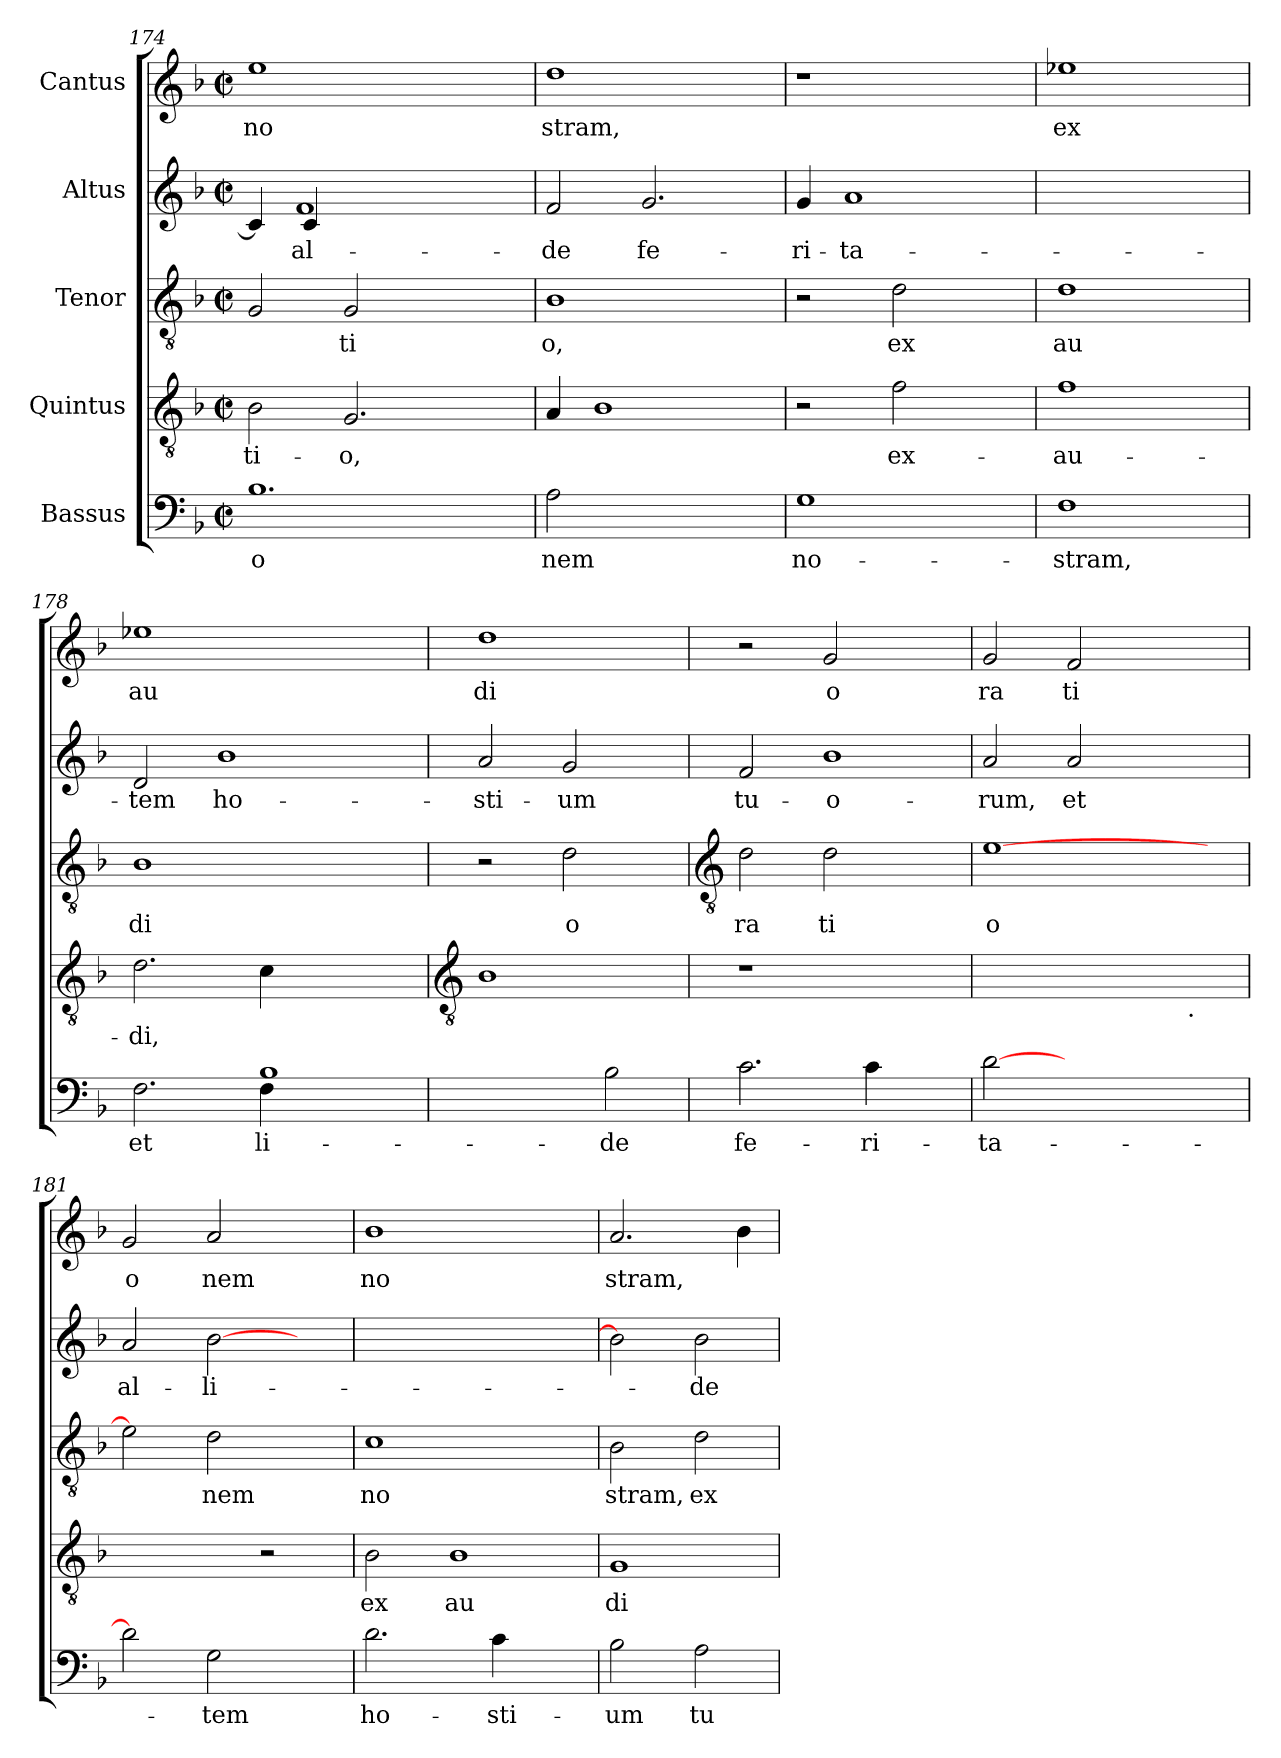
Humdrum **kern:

**kern	**text	**kern	**text	**kern	**text	**kern	**text	**kern	**text
*part5	*part5	*part4	*part4	*part3	*part3	*part2	*part2	*part1	*part1
*staff5	*staff5	*staff4	*staff4	*staff3	*staff3	*staff2	*staff2	*staff1	*staff1
*I"Bassus	*	*I"Quintus	*	*I"Tenor	*	*I"Altus	*	*I"Cantus	*
*clefF4	*	*clefGv2	*	*clefGv2	*	*clefG2	*	*clefG2	*
*k[b-]	*	*k[b-]	*	*k[b-]	*	*k[b-]	*	*k[b-]	*
*F:	*	*F:	*	*F:	*	*F:	*	*F:	*
*M2/2	*	*M2/2	*	*M2/2	*	*M2/2	*	*M2/2	*
*met(c|)	*	*met(c|)	*	*met(c|)	*	*met(c|)	*	*met(c|)	*
=174A	=174A	=174A	=174A	=174A	=174A	=174A	=174A	=174A	=174A
!	!LO:LY:b	!	!LO:LY:b	!	!	!	!	!	!LO:LY:b
*	*	*	*	*	*	*^	*	*	*
1.B-	o	2B-\	-ti-	2G/	.	4c/]	4ryy	.	1ee	no
!	!	!	!	!	!	!	!	!LO:LY:b	!	!
!	!	!	!	!	!	!	!	!LO:LY:b	!	!
.	.	.	.	.	.	1f/	4c/	-al-	.	.
!	!	!	!LO:LY:b	!	!LO:LY:b	!	!	!	!	!
.	.	2.G/	-o,	2G/	ti	.	4ryy	.	.	.
.	.	.	.	.	.	.	4ryy	.	.	.
.	.	.	.	2ryy	.	.	4ryy	.	2ryy	.
.	.	4ryy	.	.	.	4ryy	4ryy	.	.	.
=175A	=175A	=175A	=175A	=175A	=175A	=175A	=175A	=175A	=175A	=175A
!	!LO:LY:b	!	!	!	!LO:LY:b	!	!	!LO:LY:b	!	!LO:LY:b
2A\	nem	4A/	.	1B-	o,	2f/	4ryy	-de	1dd	stram,
.	.	1B-	.	.	.	.	4ryy	.	.	.
!	!	!	!	!	!	!	!	!LO:LY:b	!	!
2.ryy	.	.	.	.	.	2.g/	4ryy	fe-	.	.
.	.	.	.	.	.	.	4ryy	.	.	.
.	.	.	.	4ryy	.	.	4ryy	.	4ryy	.
!!LO:LB:g=z
=176A	=176A	=176A	=176A	=176A	=176A	=176A	=176A	=176A	=176A	=176A
!	!LO:LY:b	!	!	!	!	!	!	!LO:LY:b	!	!
*^	*	*	*	*	*	*	*	*	*	*
1G/	4ryy	no-	2r	.	2r	.	4g/	4ryy	-ri-	1r	.
!	!	!	!	!	!	!	!	!	!LO:LY:b	!	!
.	4ryy	.	.	.	.	.	1a/	4ryy	-ta-	.	.
!	!	!	!	!LO:LY:b	!	!LO:LY:b	!	!	!	!	!
.	4ryy	.	2f\	ex-	2d\	ex	.	4ryy	.	.	.
.	4ryy	.	.	.	.	.	.	4ryy	.	.	.
4ryy	4ryy	.	4ryy	.	4ryy	.	.	4ryy	.	4ryy	.
=177	=177	=177	=177	=177	=177	=177	=177	=177	=177	=177	=177
!	!	!LO:LY:b	!	!LO:LY:b	!	!LO:LY:b	!	!	!	!	!LO:LY:b
*	*	*	*	*	*	*	*v	*v	*	*	*
1F/	4ryy	-stram,	1f	-au-	1d	au	4ryy	.	1ee-X	ex
.	4ryy	.	.	.	.	.	4ryy	.	.	.
.	4ryy	.	.	.	.	.	4ryy	.	.	.
.	4ryy	.	.	.	.	.	4ryy	.	.	.
!!LO:LB:g=z
=178	=178	=178	=178	=178	=178	=178	=178	=178	=178	=178
!	!	!LO:LY:b	!	!LO:LY:b	!	!LO:LY:b	!	!LO:LY:b	!	!LO:LY:b
*	*	*	*	*	*	*	*^	*	*	*
2.F\	4ryy	et	2.d\	-di,	1B-	di	2d/	4ryy	-tem	1ee-X	au
.	4ryy	.	.	.	.	.	.	4ryy	.	.	.
!	!	!	!	!	!	!	!	!	!LO:LY:b	!	!
.	4ryy	.	.	.	.	.	1b-/	4ryy	ho-	.	.
!	!	!LO:LY:b	!	!	!	!	!	!	!	!	!
!	!	!LO:LY:b	!	!	!	!	!	!	!	!	!
4F\	1B-\	-li-	4c\	.	.	.	.	4ryy	.	.	.
2.ryy	.	.	2.ryy	.	2.ryy	.	.	4ryy	.	2.ryy	.
.	.	.	.	.	.	.	.	2ryy	.	.	.
.	.	.	.	.	.	.	4ryy	.	.	.	.
!!LO:LB:g=z
=179	=179	=179	=179	=179	=179	=179	=179	=179	=179	=179	=179
*	*	*	*clefGv2	*	*	*	*	*	*	*	*
!	!	!	!	!	!	!	!	!	!LO:LY:b	!	!LO:LY:b
4ryy	4ryy	.	1B-	.	2r	.	2a/	4ryy	-sti-	1dd	di
4ryy	4ryy	.	.	.	.	.	.	4ryy	.	.	.
!	!	!	!	!	!	!LO:LY:b	!	!	!LO:LY:b	!	!
4ryy	4ryy	.	.	.	2d\	o	2g/	4ryy	-um	.	.
!	!	!LO:LY:b	!	!	!	!	!	!	!	!	!
2B-\	4ryy	-de	.	.	.	.	.	4ryy	.	.	.
.	4ryy	.	4ryy	.	4ryy	.	4ryy	4ryy	.	4ryy	.
!!LO:LB:g=z
=179A	=179A	=179A	=179A	=179A	=179A	=179A	=179A	=179A	=179A	=179A	=179A
*	*	*	*	*	*clefGv2	*	*	*	*	*	*
!	!	!LO:LY:b	!	!	!	!LO:LY:b	!	!	!LO:LY:b	!	!
2.c\	4ryy	fe-	1r	.	2d\	ra	2f/	4ryy	tu-	2r	.
.	4ryy	.	.	.	.	.	.	4ryy	.	.	.
!	!	!	!	!	!	!LO:LY:b	!	!	!LO:LY:b	!	!LO:LY:b
.	4ryy	.	.	.	2d\	ti	1b-/	4ryy	-o-	2g/	o
!	!	!LO:LY:b	!	!	!	!	!	!	!	!	!
4c\	4ryy	-ri-	.	.	.	.	.	4ryy	.	.	.
2ryy	2ryy	.	2ryy	.	2ryy	.	.	2ryy	.	2ryy	.
=180A	=180A	=180A	=180A	=180A	=180A	=180A	=180A	=180A	=180A	=180A	=180A
!	!	!LO:LY:b	!	!	!	!LO:LY:b	!	!	!LO:LY:b	!	!LO:LY:b
[2d\	2ryy	-ta-	4ryy	.	[1e	o	2a/	4ryy	-rum,	2g/	ra
.	.	.	4ryy	.	.	.	.	4ryy	.	.	.
!	!	!	!	!	!	!	!	!	!LO:LY:b	!	!LO:LY:b
2ryy	8..ryy	.	4ryy	.	.	.	2a/	4ryy	et	2f/	ti
.	2ryy	.	.	.	.	.	.	.	.	.	.
.	.	.	32ryy	.	.	.	.	4ryy	.	.	.
.	.	.	32ryy	.	.	.	.	.	.	.	.
.	.	.	32ryy	.	.	.	.	.	.	.	.
.	.	.	32ryy	.	.	.	.	.	.	.	.
.	.	.	32ryy	.	.	.	.	.	.	.	.
.	.	.	32ryy	.	.	.	.	.	.	.	.
!	!	!	!LO:TX:b:t=.	!	!	!	!	!	!	!	!
.	.	.	32ryy	.	.	.	.	.	.	.	.
.	.	.	4ryy	.	.	.	.	.	.	.	.
8..ryy	.	.	.	.	8..ryy	.	8..ryy	8..ryy	.	8..ryy	.
!!LO:LB:g=z
=181A	=181A	=181A	=181A	=181A	=181A	=181A	=181A	=181A	=181A	=181A	=181A
!	!	!	!	!	!	!	!	!	!LO:LY:b	!	!LO:LY:b
2d\]	4ryy	.	4ryy	.	2e\]	.	2a/	4ryy	al-	2g/	o
.	4ryy	.	4ryy	.	.	.	.	4ryy	.	.	.
!	!	!LO:LY:b	!	!	!	!LO:LY:b	!	!	!LO:LY:b	!	!LO:LY:b
2G\	4ryy	-tem	4ryy	.	2d\	nem	[2b-\	4ryy	-li-	2a/	nem
.	4ryy	.	32ryy	.	.	.	.	4ryy	.	.	.
.	.	.	2r	.	.	.	.	.	.	.	.
4ryy	4ryy	.	.	.	4ryy	.	4ryy	4ryy	.	4ryy	.
32ryy	32ryy	.	.	.	32ryy	.	32ryy	32ryy	.	32ryy	.
!!LO:LB:g=z
=182	=182	=182	=182	=182	=182	=182	=182	=182	=182	=182	=182
!	!	!LO:LY:b	!	!LO:LY:b	!	!LO:LY:b	!	!	!	!	!LO:LY:b
*	*	*	*	*	*	*	*v	*v	*	*	*
2.d\	4ryy	ho-	2B-\	ex	1c	no	4ryy	.	1b-	no
.	4ryy	.	.	.	.	.	4ryy	.	.	.
!	!	!	!	!LO:LY:b	!	!	!	!	!	!
.	4ryy	.	1B-	au	.	.	4ryy	.	.	.
!	!	!LO:LY:b	!	!	!	!	!	!	!	!
4c\	4ryy	-sti-	.	.	.	.	4ryy	.	.	.
2ryy	2ryy	.	.	.	2ryy	.	2ryy	.	2ryy	.
!!LO:LB:g=z
=183	=183	=183	=183	=183	=183	=183	=183	=183	=183	=183
!	!	!LO:LY:b	!	!LO:LY:b	!	!LO:LY:b	!	!	!	!LO:LY:b
2B-\	4ryy	-um	1G	di	2B-\	stram,	2b-\]	.	2.a/	stram,
.	4ryy	.	.	.	.	.	.	.	.	.
!	!	!LO:LY:b	!	!	!	!LO:LY:b	!	!LO:LY:b	!	!
2A\	4ryy	tu-	.	.	2d\	ex	2b-\	-de	.	.
.	4ryy	.	.	.	.	.	.	.	4b-\	.
*v	*v	*	*	*	*	*	*	*	*	*
=	=	=	=	=	=	=	=	=	=
*-	*-	*-	*-	*-	*-	*-	*-	*-	*-
